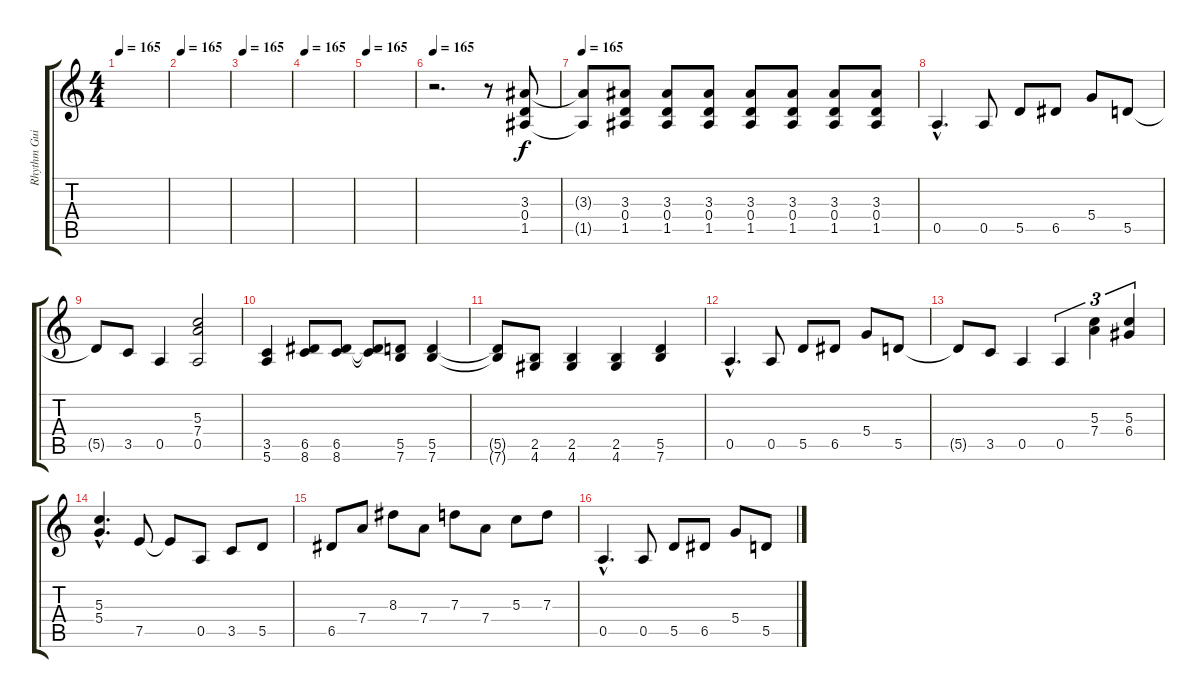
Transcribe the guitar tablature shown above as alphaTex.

\track ("Rhythm Guitar II" "Rhythm Gui") {instrument distortionguitar}
\staff {score tabs}
\tuning (E4 B3 G3 D3 A2 E2) {hide}
\ts (4 4)
\tempo 165
\clef g2
\ks c
|
\tempo 165
|
\tempo 165
|
\tempo 165
|
\tempo 165
|
\tempo 165
r.2{d} r.8 (3.3 0.4 1.5).8 |
\tempo 165
(3.3{t} 1.5{t}).8 (3.3 0.4 1.5).8 (3.3 0.4 1.5).8 (3.3 0.4 1.5).8 (3.3 0.4 1.5).8 (3.3 0.4 1.5).8 (3.3 0.4 1.5).8 (3.3 0.4 1.5).8 |
0.5{hac}.4{d} 0.5.8 5.5.8 6.5.8 5.4.8 5.5.8 |
5.5{t}.8 3.5.8 0.5.4 (5.3 7.4 0.5).2 |
(3.5 5.6).4 (6.5 8.6).8 (6.5 8.6).8 (6.5{t} 8.6{t}).8 (5.5 7.6).8 (5.5 7.6).4 |
(5.5{t} 7.6{t}).8 (2.5 4.6).8 (2.5 4.6).4 (2.5 4.6).4 (5.5 7.6).4 |
0.5{hac}.4{d} 0.5.8 5.5.8 6.5.8 5.4.8 5.5.8 |
5.5{t}.8 3.5.8 0.5.4 0.5.4{tu (3 2)} (5.3 7.4).4{tu (3 2)} (5.3 6.4).4{tu (3 2)} |
(5.3{hac} 5.4{hac}).4{d} 7.5.8 7.5{t}.8 0.5.8 3.5.8 5.5.8 |
6.5.8 7.4.8 8.3.8 7.4.8 7.3.8 7.4.8 5.3.8 7.3.8 |
0.5{hac}.4{d} 0.5.8 5.5.8 6.5.8 5.4.8 5.5.8
